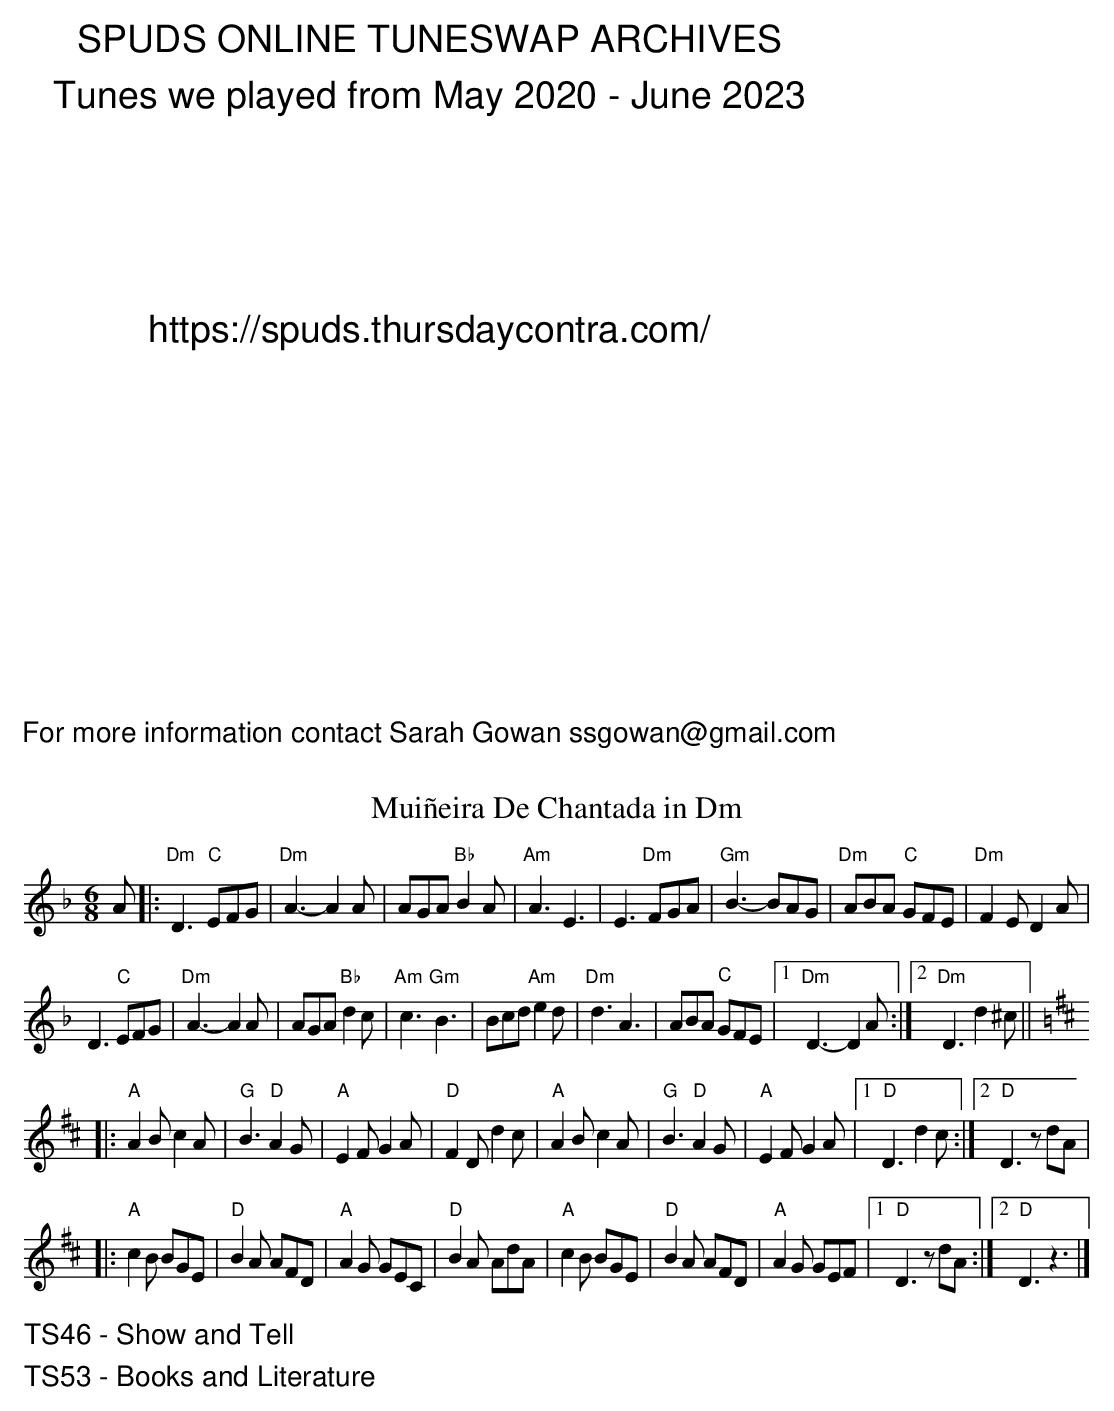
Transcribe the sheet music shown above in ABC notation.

X:1
T: Muiñeira De Chantada in Dm
M: 6/8
L: 1/8
K: Dmin
A|: "Dm" D3 "C" e,FG|"Dm"A3-A2A|AGA "Bb"B2A|"Am" A3 e,3|\
e,3 "Dm"FGA| "Gm"B3-BAG|"Dm" ABA "C"GFe,|"Dm" F2e, d,2A|
d,3 "C" e,FG|"Dm" A3-A2A|AGA "Bb" d2c|"Am" c3 "Gm" B3|\
Bcd "Am" e2d| "Dm"d3 A3|ABA "C" GFe,|1 "Dm"d,3-d,2A:|2 "Dm" d,3d2^c||
K:D
|:"A" A2B c2A|"G"B3 "D"A2G|"A"e,2F G2A|"D"F2d, d2c|\
"A"A2B c2A|"G"B3 "D"A2G|"A"e,2F G2A|1 "D"d,3d2c:|2 "D"d,3z dA|
|: "A"c2B BGE |"D"B2A AFD| "A"A2G GEC| "D"B2A AdA |\
"A"c2B BGe, | "D"B2A AFd, |"A"A2G Ge,F |1 "D"d,3 z dA :|2 "D" D3 z3 |]
